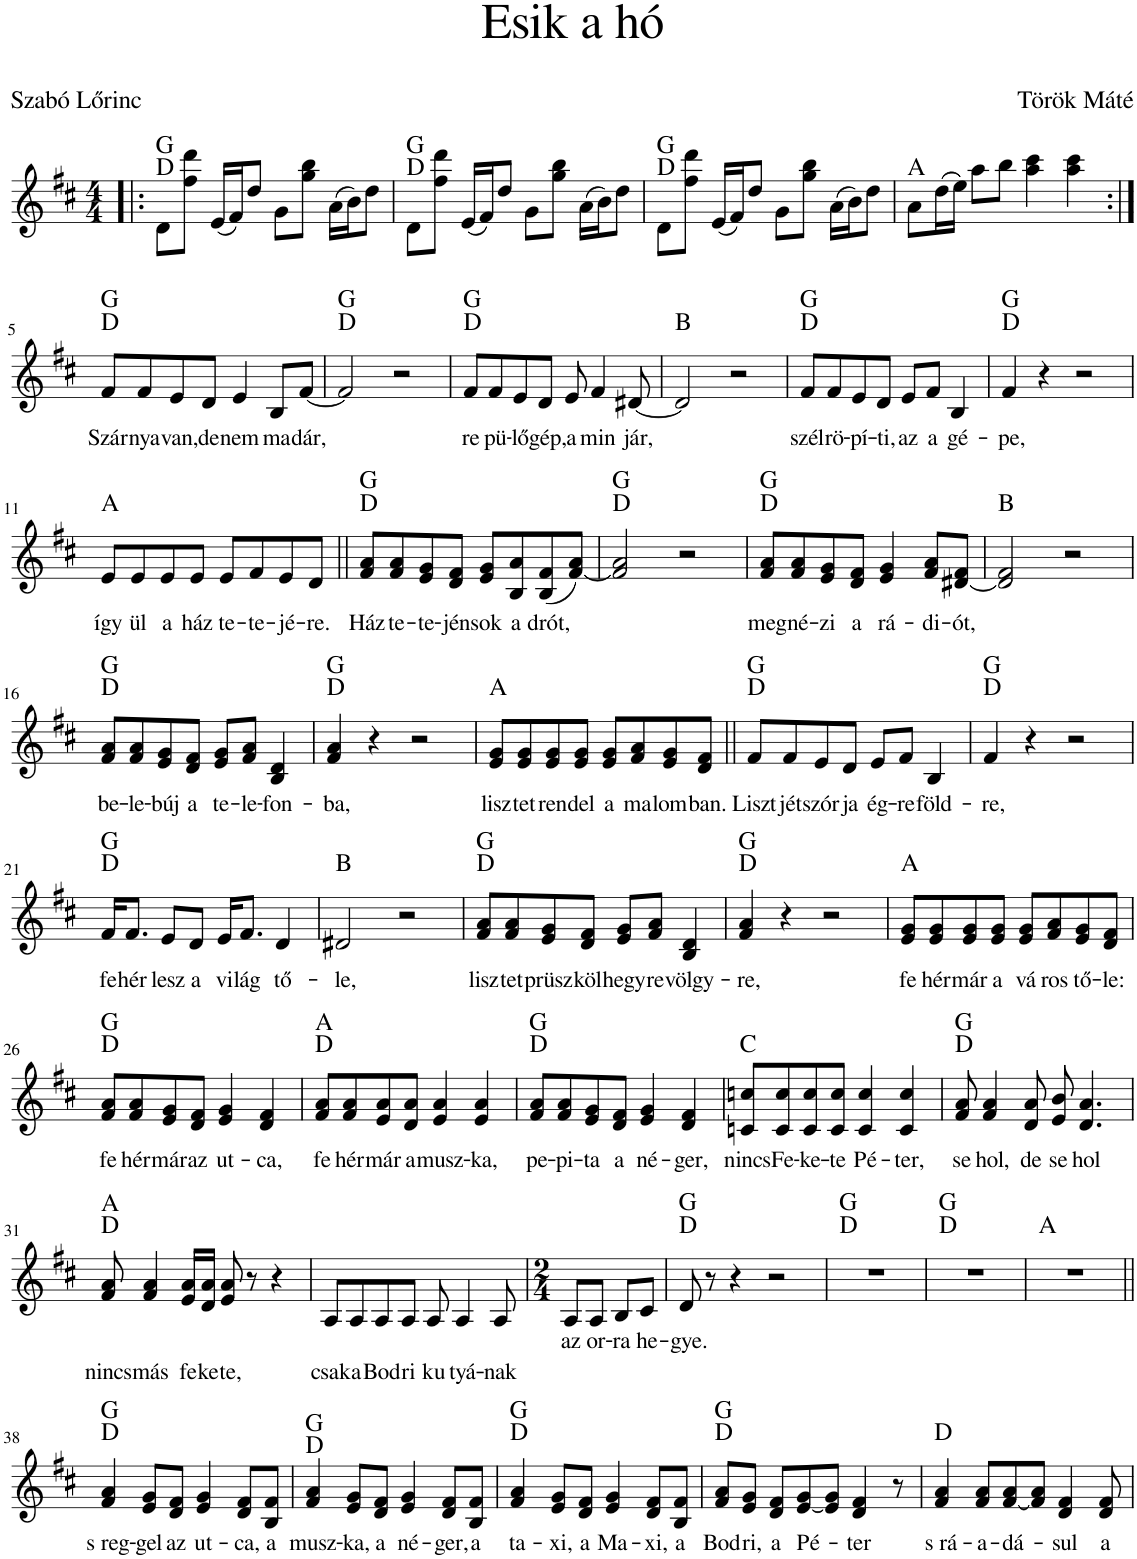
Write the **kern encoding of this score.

**kern	**text	**harte
*part1	*part1	*part1
*staff1	*staff1	*
*I"Voice	*	*
*clefG2	*	*
*k[f#c#]	*	*
*M4/4	*	*
=1!|:	=1!|:	=1!|:
8d\L	.	D:maj G:maj
8ff#\ 8ddd\J	.	.
(16e/LL	.	.
16f#/J)	.	.
8dd/J	.	.
8g\L	.	.
8gg\ 8bb\J	.	.
(16a\LL	.	.
16b\J)	.	.
8dd\J	.	.
=2	=2	=2
8d\L	.	D:maj G:maj
8ff#\ 8ddd\J	.	.
(16e/LL	.	.
16f#/J)	.	.
8dd/J	.	.
8g\L	.	.
8gg\ 8bb\J	.	.
(16a\LL	.	.
16b\J)	.	.
8dd\J	.	.
=3	=3	=3
8d\L	.	D:maj G:maj
8ff#\ 8ddd\J	.	.
(16e/LL	.	.
16f#/J)	.	.
8dd/J	.	.
8g\L	.	.
8gg\ 8bb\J	.	.
(16a\LL	.	.
16b\J)	.	.
8dd\J	.	.
=4	=4	=4
8a\L	.	A:maj
(16dd\L	.	.
16ee\JJ)	.	.
8aa\L	.	.
8bb\J	.	.
4aa\ 4ccc#\	.	.
4aa\ 4ccc#\	.	.
!!LO:LB:g=z
=5:|!	=5:|!	=5:|!
!	!LO:LY:b	!
8f#/L	Szár-	D:maj G:maj
!	!LO:LY:b	!
8f#/	-nya	.
!	!LO:LY:b	!
8e/	van,	.
!	!LO:LY:b	!
8d/J	de	.
!	!LO:LY:b	!
4e/	nem	.
!	!LO:LY:b	!
8B/L	ma-	.
!	!LO:LY:b	!
[8f#/J	-dár,	.
=6	=6	=6
2f#/]	.	D:maj G:maj
2r	.	.
=7	=7	=7
!	!LO:LY:b	!
8f#/L	re-	D:maj G:maj
!	!LO:LY:b	!
8f#/	-pü-	.
!	!LO:LY:b	!
8e/	-lő-	.
!	!LO:LY:b	!
8d/J	-gép,	.
!	!LO:LY:b	!
8e/	a-	.
!	!LO:LY:b	!
4f#/	-min	.
!	!LO:LY:b	!
[8d#X/	jár,	.
=8	=8	=8
2d#/]	.	B:maj
2r	.	.
=9	=9	=9
!	!LO:LY:b	!
8f#/L	szél	D:maj G:maj
!	!LO:LY:b	!
8f#/	rö-	.
!	!LO:LY:b	!
8e/	-pí-	.
!	!LO:LY:b	!
8d/J	-ti,	.
!	!LO:LY:b	!
8e/L	az	.
!	!LO:LY:b	!
8f#/J	a	.
!	!LO:LY:b	!
4B/	gé-	.
=10	=10	=10
!	!LO:LY:b	!
4f#/	-pe,	D:maj G:maj
4r	.	.
2r	.	.
!!LO:LB:g=z
=11	=11	=11
!	!LO:LY:b	!
8e/L	így	A:maj
!	!LO:LY:b	!
8e/	ül	.
!	!LO:LY:b	!
8e/	a	.
!	!LO:LY:b	!
8e/J	ház	.
!	!LO:LY:b	!
8e/L	te-	.
!	!LO:LY:b	!
8f#/	-te-	.
!	!LO:LY:b	!
8e/	-jé-	.
!	!LO:LY:b	!
8d/J	-re.	.
=12||	=12||	=12||
!	!LO:LY:b	!
8f#/ 8a/L	Ház	D:maj G:maj
!	!LO:LY:b	!
8f#/ 8a/	te-	.
!	!LO:LY:b	!
8e/ 8g/	-te-	.
!	!LO:LY:b	!
8d/ 8f#/J	-jén	.
!	!LO:LY:b	!
8e/ 8g/L	sok	.
!	!LO:LY:b	!
8B/ 8a/	a	.
!	!LO:LY:b	!
(8B/ 8f#/	drót,	.
[8f#/ 8a/J)	.	.
=13	=13	=13
2f#/] 2a/	.	D:maj G:maj
2r	.	.
=14	=14	=14
!	!LO:LY:b	!
8f#/ 8a/L	meg-	D:maj G:maj
!	!LO:LY:b	!
8f#/ 8a/	-né-	.
!	!LO:LY:b	!
8e/ 8g/	-zi	.
!	!LO:LY:b	!
8d/ 8f#/J	a	.
!	!LO:LY:b	!
4e/ 4g/	rá-	.
!	!LO:LY:b	!
8f#/ 8a/L	-di-	.
!	!LO:LY:b	!
[8d#X/ 8f#/J	-ót,	.
=15	=15	=15
2d#/] 2f#/	.	B:maj
2r	.	.
!!LO:LB:g=z
=16	=16	=16
!	!LO:LY:b	!
8f#/ 8a/L	be-	D:maj G:maj
!	!LO:LY:b	!
8f#/ 8a/	-le-	.
!	!LO:LY:b	!
8e/ 8g/	-búj	.
!	!LO:LY:b	!
8d/ 8f#/J	a	.
!	!LO:LY:b	!
8e/ 8g/L	te-	.
!	!LO:LY:b	!
8f#/ 8a/J	-le-	.
!	!LO:LY:b	!
4B/ 4d/	-fon-	.
=17	=17	=17
!	!LO:LY:b	!
4f#/ 4a/	-ba,	D:maj G:maj
4r	.	.
2r	.	.
=18	=18	=18
!	!LO:LY:b	!
8e/ 8g/L	lisz-	A:maj
!	!LO:LY:b	!
8e/ 8g/	-tet	.
!	!LO:LY:b	!
8e/ 8g/	ren-	.
!	!LO:LY:b	!
8e/ 8g/J	-del	.
!	!LO:LY:b	!
8e/ 8g/L	a	.
!	!LO:LY:b	!
8f#/ 8a/	ma-	.
!	!LO:LY:b	!
8e/ 8g/	-lom-	.
!	!LO:LY:b	!
8d/ 8f#/J	-ban.	.
=19||	=19||	=19||
!	!LO:LY:b	!
8f#/L	Liszt-	D:maj G:maj
!	!LO:LY:b	!
8f#/	-jét	.
!	!LO:LY:b	!
8e/	szór-	.
!	!LO:LY:b	!
8d/J	-ja	.
!	!LO:LY:b	!
8e/L	ég-	.
!	!LO:LY:b	!
8f#/J	-re-	.
!	!LO:LY:b	!
4B/	-föld-	.
=20	=20	=20
!	!LO:LY:b	!
4f#/	-re,	D:maj G:maj
4r	.	.
2r	.	.
!!LO:LB:g=z
=21	=21	=21
!	!LO:LY:b	!
16f#/KL	fe-	D:maj G:maj
!	!LO:LY:b	!
8.f#/J	-hér	.
!	!LO:LY:b	!
8e/L	lesz	.
!	!LO:LY:b	!
8d/J	a	.
!	!LO:LY:b	!
16e/KL	vi-	.
!	!LO:LY:b	!
8.f#/J	-lág	.
!	!LO:LY:b	!
4d/	tő-	.
=22	=22	=22
!	!LO:LY:b	!
2d#X/	-le,	B:maj
2r	.	.
=23	=23	=23
!	!LO:LY:b	!
8f#/ 8a/L	lisz-	D:maj G:maj
!	!LO:LY:b	!
8f#/ 8a/	-tet	.
!	!LO:LY:b	!
8e/ 8g/	prüsz-	.
!	!LO:LY:b	!
8d/ 8f#/J	-köl	.
!	!LO:LY:b	!
8e/ 8g/L	hegy-	.
!	!LO:LY:b	!
8f#/ 8a/J	-re-	.
!	!LO:LY:b	!
4B/ 4d/	-völgy-	.
=24	=24	=24
!	!LO:LY:b	!
4f#/ 4a/	-re,	D:maj G:maj
4r	.	.
2r	.	.
=25	=25	=25
!	!LO:LY:b	!
8e/ 8g/L	fe-	A:maj
!	!LO:LY:b	!
8e/ 8g/	-hér	.
!	!LO:LY:b	!
8e/ 8g/	már	.
!	!LO:LY:b	!
8e/ 8g/J	a	.
!	!LO:LY:b	!
8e/ 8g/L	vá-	.
!	!LO:LY:b	!
8f#/ 8a/	-ros	.
!	!LO:LY:b	!
8e/ 8g/	tő-	.
!	!LO:LY:b	!
8d/ 8f#/J	-le:	.
!!LO:LB:g=z
=26	=26	=26
!	!LO:LY:b	!
8f#/ 8a/L	fe-	D:maj G:maj
!	!LO:LY:b	!
8f#/ 8a/	-hér	.
!	!LO:LY:b	!
8e/ 8g/	már	.
!	!LO:LY:b	!
8d/ 8f#/J	az	.
!	!LO:LY:b	!
4e/ 4g/	ut-	.
!	!LO:LY:b	!
4d/ 4f#/	-ca,	.
=27	=27	=27
!	!LO:LY:b	!
8f#/ 8a/L	fe-	D:maj A:maj
!	!LO:LY:b	!
8f#/ 8a/	-hér	.
!	!LO:LY:b	!
8e/ 8a/	már	.
!	!LO:LY:b	!
8d/ 8a/J	a	.
!	!LO:LY:b	!
4e/ 4a/	musz-	.
!	!LO:LY:b	!
4e/ 4a/	-ka,	.
=28	=28	=28
!	!LO:LY:b	!
8f#/ 8a/L	pe-	D:maj G:maj
!	!LO:LY:b	!
8f#/ 8a/	-pi-	.
!	!LO:LY:b	!
8e/ 8g/	-ta	.
!	!LO:LY:b	!
8d/ 8f#/J	a	.
!	!LO:LY:b	!
4e/ 4g/	né-	.
!	!LO:LY:b	!
4d/ 4f#/	-ger,	.
=29	=29	=29
!	!LO:LY:b	!
8cn/ 8ccn/L	nincs	C:maj
!	!LO:LY:b	!
8c/ 8cc/	Fe-	.
!	!LO:LY:b	!
8c/ 8cc/	-ke-	.
!	!LO:LY:b	!
8c/ 8cc/J	-te	.
!	!LO:LY:b	!
4c/ 4cc/	Pé-	.
!	!LO:LY:b	!
4c/ 4cc/	-ter,	.
=30	=30	=30
!	!LO:LY:b	!
8f#/ 8a/	se-	D:maj G:maj
!	!LO:LY:b	!
4f#/ 4a/	-hol,	.
!	!LO:LY:b	!
8d/ 8a/	de	.
!	!LO:LY:b	!
8e/ 8b/	se-	.
!	!LO:LY:b	!
4.d/ 4.a/	-hol	.
!!LO:LB:g=z
=31	=31	=31
!	!LO:LY:b	!
8f#/ 8a/	nincs	D:maj A:maj
!	!LO:LY:b	!
4f#/ 4a/	más	.
!	!LO:LY:b	!
16e/ 16a/LL	fe-	.
!	!LO:LY:b	!
16d/ 16a/JJ	-ke-	.
!	!LO:LY:b	!
8e/ 8a/	-te,	.
8r	.	.
4r	.	.
=32	=32	=32
!	!LO:LY:b	!
8A/L	csak	.
!	!LO:LY:b	!
8A/	a	.
!	!LO:LY:b	!
8A/	Bod-	.
!	!LO:LY:b	!
8A/J	-ri	.
!	!LO:LY:b	!
8A/	ku-	.
!	!LO:LY:b	!
4A/	-tyá-	.
!	!LO:LY:b	!
8A/	-nak	.
=33	=33	=33
*M2/4	*	*
!	!LO:LY:b	!
8A/L	az	.
!	!LO:LY:b	!
8A/J	or-	.
!	!LO:LY:b	!
8B/L	-ra	.
!	!LO:LY:b	!
8c#/J	he-	.
=34	=34	=34
!	!LO:LY:b	!
8d/	-gye.	D:maj G:maj
8r	.	.
4r	.	.
2r	.	.
=35	=35	=35
2r	.	D:maj G:maj
=36	=36	=36
2r	.	D:maj G:maj
=37	=37	=37
2r	.	A:maj
!!LO:LB:g=z
=38||	=38||	=38||
!	!LO:LY:b	!
4f#/ 4a/	s reg-	D:maj G:maj
!	!LO:LY:b	!
8e/ 8g/L	-gel	.
!	!LO:LY:b	!
8d/ 8f#/J	az	.
!	!LO:LY:b	!
4e/ 4g/	ut-	.
!	!LO:LY:b	!
8d/ 8f#/L	-ca,	.
!	!LO:LY:b	!
8B/ 8f#/J	a	.
=39	=39	=39
!	!LO:LY:b	!
4f#/ 4a/	musz-	D:maj G:maj
!	!LO:LY:b	!
8e/ 8g/L	-ka,	.
!	!LO:LY:b	!
8d/ 8f#/J	a	.
!	!LO:LY:b	!
4e/ 4g/	né-	.
!	!LO:LY:b	!
8d/ 8f#/L	-ger,	.
!	!LO:LY:b	!
8B/ 8f#/J	a	.
=40	=40	=40
!	!LO:LY:b	!
4f#/ 4a/	ta-	D:maj G:maj
!	!LO:LY:b	!
8e/ 8g/L	-xi,	.
!	!LO:LY:b	!
8d/ 8f#/J	a	.
!	!LO:LY:b	!
4e/ 4g/	Ma-	.
!	!LO:LY:b	!
8d/ 8f#/L	-xi,	.
!	!LO:LY:b	!
8B/ 8f#/J	a	.
=41	=41	=41
!	!LO:LY:b	!
8f#/ 8a/L	Bod-	D:maj G:maj
!	!LO:LY:b	!
8e/ 8g/J	-ri,	.
!	!LO:LY:b	!
8d/ 8f#/L	a	.
!	!LO:LY:b	!
[8e/ 8g/	Pé-	.
8e/] 8g/J	.	.
!	!LO:LY:b	!
4d/ 4f#/	-ter	.
8r	.	.
=42	=42	=42
!	!LO:LY:b	!
4f#/ 4a/	s rá-	D:maj
!	!LO:LY:b	!
8f#/ 8a/L	-a-	.
!	!LO:LY:b	!
[8f#/ 8a/	-dá-	.
8f#/] 8a/J	.	.
!	!LO:LY:b	!
4d/ 4f#/	-sul	.
!	!LO:LY:b	!
8d/ 8f#/	a	.
=	=	=
*-	*-	*-
